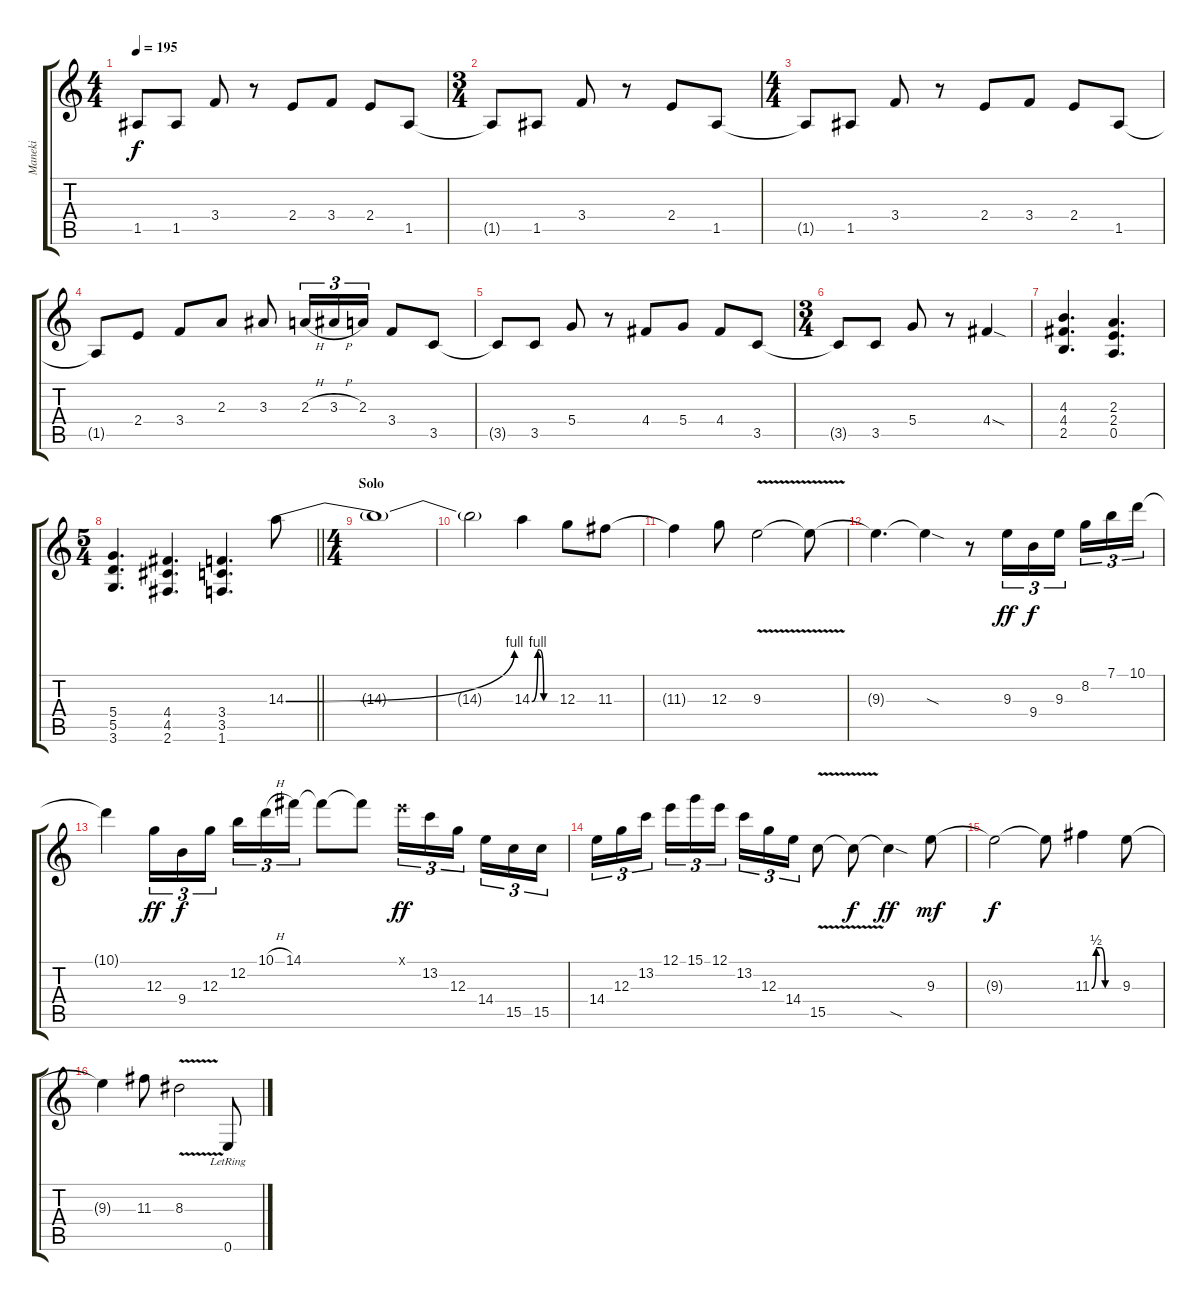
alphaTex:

\track ("Maneki" "Maneki") {instrument distortionguitar}
\staff {score tabs}
\tuning (E4 B3 G3 D3 A2 E2) {hide}
\ts (4 4)
\tempo 195
\clef g2
\ks c
1.5{t}.8{dy f} 1.5.8 3.4.8 r.8 2.4.8 3.4.8 2.4.8 1.5.8 |
\ts (3 4)
1.5{t}.8 1.5.8 3.4.8 r.8 2.4.8 1.5.8 |
\ts (4 4)
1.5{t}.8 1.5.8 3.4.8 r.8 2.4.8 3.4.8 2.4.8 1.5.8 |
1.5{t}.8 2.4.8 3.4.8 2.3.8 3.3.8 2.3{h}.16{tu (3 2)} 3.3{h}.16{tu (3 2)} 2.3.16{tu (3 2)} 3.4.8 3.5.8 |
3.5{t}.8 3.5.8 5.4.8 r.8 4.4.8 5.4.8 4.4.8 3.5.8 |
\ts (3 4)
3.5{t}.8 3.5.8 5.4.8 r.8 4.4{sod}.4 |
(4.3 4.4 2.5).4{d} (2.3 2.4 0.5).4{d} |
\ts (5 4)
\barLineRight lightlight
(5.4 5.5 3.6).4{d} (4.4 4.5 2.6).4{d} (3.4 3.5 1.6).4{d} 14.3{be (bend 0 0 60 4)}.8{volume 13} |
\ts (4 4)
\section ("" "Solo")
14.3{t}.1 |
14.3{t}.2 14.3{be (custom 0 0 15 4 20 4 30 0 60 0)}.4 12.3.8 11.3.8 |
11.3{t}.4 12.3.8 9.3{v}.2 9.3{t}.8 |
9.3{t}.4{d} 9.3{sod t}.4 r.8 9.3.16{tu (3 2) dy ff} 9.4.16{tu (3 2) dy f} 9.3.16{tu (3 2) beam splitsecondary} 8.2.16{tu (3 2)} 7.1.16{tu (3 2)} 10.1.16{tu (3 2)} |
10.1{t}.4 12.3.16{tu (3 2) dy ff} 9.4.16{tu (3 2) dy f} 12.3.16{tu (3 2) beam splitsecondary} 12.2.16{tu (3 2)} 10.1{h}.16{tu (3 2)} 14.1.16{tu (3 2)} 14.1{t}.8 14.1{t}.8 12.1{x}.16{tu (3 2) dy ff} 13.2.16{tu (3 2)} 12.3.16{tu (3 2) beam splitsecondary} 14.4.16{tu (3 2)} 15.5.16{tu (3 2)} 15.5.16{tu (3 2)} |
14.4.16{tu (3 2)} 12.3.16{tu (3 2)} 13.2.16{tu (3 2) beam splitsecondary} 12.1.16{tu (3 2)} 15.1.16{tu (3 2)} 12.1.16{tu (3 2)} 13.2.16{tu (3 2)} 12.3.16{tu (3 2)} 14.4.16{tu (3 2)} 15.5{v}.8 15.5{t}.8{dy f} 15.5{sod t}.4{dy ff} 9.3.8{dy mf} |
9.3{t}.2{dy f} 9.3{t}.8 11.3{be (custom 0 0 10 2 20 2 30 0 60 0)}.4 9.3.8 |
9.3{t}.4 11.3.8 8.3{v}.2 0.6{lr}.8{volume 15 instrument electricguitarclean}
